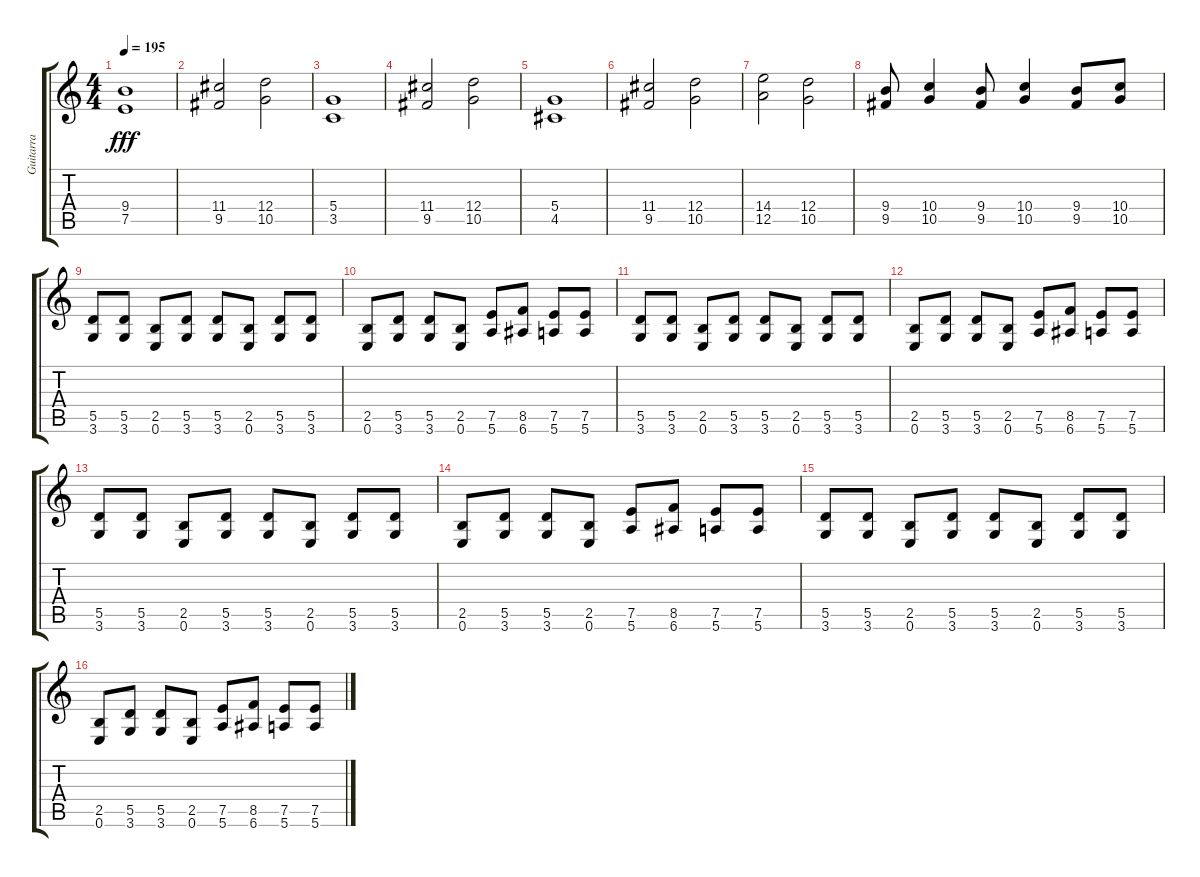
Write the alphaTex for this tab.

\track ("Guitarra" "Guitarra") {instrument overdrivenguitar}
\staff {score tabs}
\tuning (E4 B3 G3 D3 A2 E2) {hide}
\ts (4 4)
\tempo 195
\clef g2
\ks c
(9.4 7.5).1{dy fff} |
(11.4 9.5).2 (12.4 10.5).2 |
(5.4 3.5).1 |
(11.4 9.5).2 (12.4 10.5).2 |
(5.4 4.5).1 |
(11.4 9.5).2 (12.4 10.5).2 |
(14.4 12.5).2 (12.4 10.5).2 |
(9.4 9.5).8 (10.4 10.5).4 (9.4 9.5).8 (10.4 10.5).4 (9.4 9.5).8 (10.4 10.5).8 |
(5.5 3.6).8 (5.5 3.6).8 (2.5 0.6).8 (5.5 3.6).8 (5.5 3.6).8 (2.5 0.6).8 (5.5 3.6).8 (5.5 3.6).8 |
(2.5 0.6).8 (5.5 3.6).8 (5.5 3.6).8 (2.5 0.6).8 (7.5 5.6).8 (8.5 6.6).8 (7.5 5.6).8 (7.5 5.6).8 |
(5.5 3.6).8 (5.5 3.6).8 (2.5 0.6).8 (5.5 3.6).8 (5.5 3.6).8 (2.5 0.6).8 (5.5 3.6).8 (5.5 3.6).8 |
(2.5 0.6).8 (5.5 3.6).8 (5.5 3.6).8 (2.5 0.6).8 (7.5 5.6).8 (8.5 6.6).8 (7.5 5.6).8 (7.5 5.6).8 |
(5.5 3.6).8 (5.5 3.6).8 (2.5 0.6).8 (5.5 3.6).8 (5.5 3.6).8 (2.5 0.6).8 (5.5 3.6).8 (5.5 3.6).8 |
(2.5 0.6).8 (5.5 3.6).8 (5.5 3.6).8 (2.5 0.6).8 (7.5 5.6).8 (8.5 6.6).8 (7.5 5.6).8 (7.5 5.6).8 |
(5.5 3.6).8 (5.5 3.6).8 (2.5 0.6).8 (5.5 3.6).8 (5.5 3.6).8 (2.5 0.6).8 (5.5 3.6).8 (5.5 3.6).8 |
(2.5 0.6).8 (5.5 3.6).8 (5.5 3.6).8 (2.5 0.6).8 (7.5 5.6).8 (8.5 6.6).8 (7.5 5.6).8 (7.5 5.6).8
